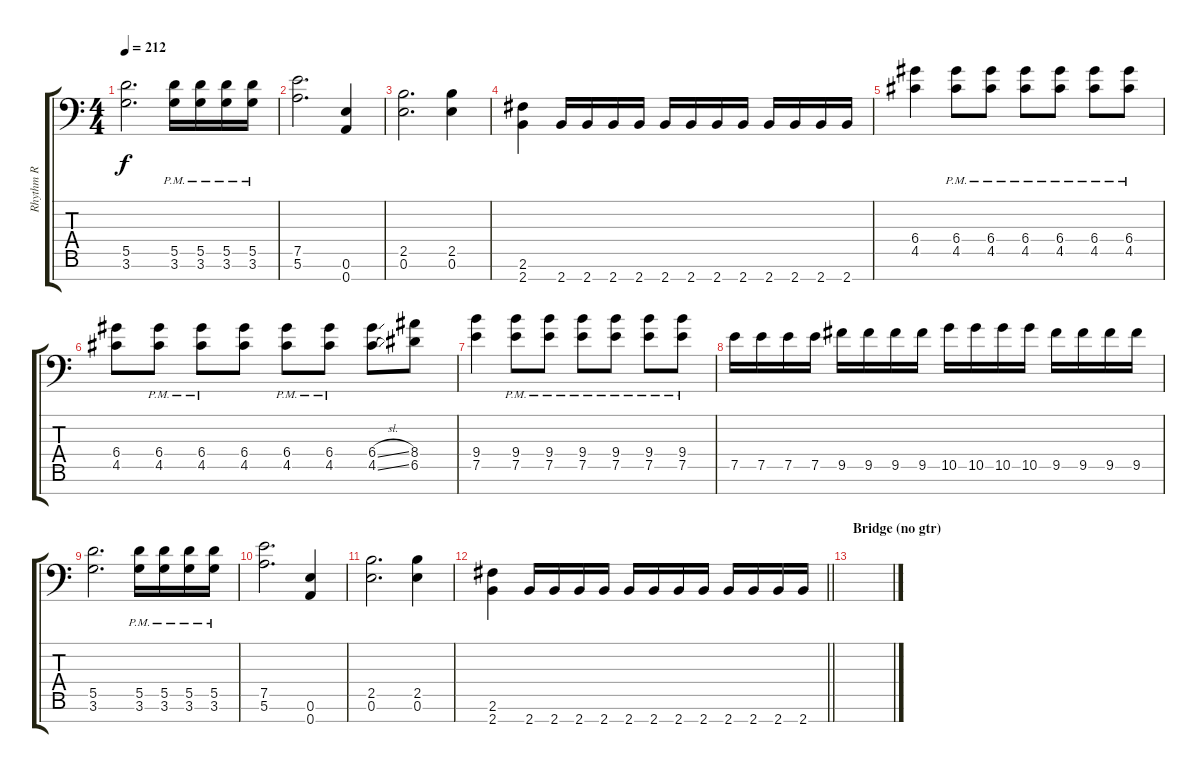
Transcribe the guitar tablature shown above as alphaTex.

\track ("Rhythm R" "Rhythm R") {instrument overdrivenguitar}
\staff {score tabs}
\tuning (E4 B3 G3 D3 A2 E2 A1) {hide}
\ts (4 4)
\tempo 212
\clef f4
\ks c
(5.5 3.6).2{d dy f} (5.5{pm} 3.6{pm}).16 (5.5{pm} 3.6{pm}).16 (5.5{pm} 3.6{pm}).16 (5.5{pm} 3.6{pm}).16 |
(7.5 5.6).2{d} (0.6 0.7).4 |
(2.5 0.6).2{d} (2.5 0.6).4 |
(2.6 2.7).4 2.7.16 2.7.16 2.7.16 2.7.16 2.7.16 2.7.16 2.7.16 2.7.16 2.7.16 2.7.16 2.7.16 2.7.16 |
(6.4 4.5).4 (6.4{pm} 4.5{pm}).8 (6.4{pm} 4.5{pm}).8 (6.4{pm} 4.5{pm}).8 (6.4{pm} 4.5{pm}).8 (6.4{pm} 4.5{pm}).8 (6.4{pm} 4.5{pm}).8 |
(6.4 4.5).8 (6.4{pm} 4.5{pm}).8 (6.4{pm} 4.5{pm}).8 (6.4 4.5).8 (6.4{pm} 4.5{pm}).8 (6.4{pm} 4.5{pm}).8 (6.4{sl} 4.5{sl}).8 (8.4 6.5).8 |
(9.4 7.5).4 (9.4{pm} 7.5{pm}).8 (9.4{pm} 7.5{pm}).8 (9.4{pm} 7.5{pm}).8 (9.4{pm} 7.5{pm}).8 (9.4{pm} 7.5{pm}).8 (9.4{pm} 7.5{pm}).8 |
7.5.16 7.5.16 7.5.16 7.5.16 9.5.16 9.5.16 9.5.16 9.5.16 10.5.16 10.5.16 10.5.16 10.5.16 9.5.16 9.5.16 9.5.16 9.5.16 |
(5.5 3.6).2{d} (5.5{pm} 3.6{pm}).16 (5.5{pm} 3.6{pm}).16 (5.5{pm} 3.6{pm}).16 (5.5{pm} 3.6{pm}).16 |
(7.5 5.6).2{d} (0.6 0.7).4 |
(2.5 0.6).2{d} (2.5 0.6).4 |
\barLineRight lightlight
(2.6 2.7).4 2.7.16 2.7.16 2.7.16 2.7.16 2.7.16 2.7.16 2.7.16 2.7.16 2.7.16 2.7.16 2.7.16 2.7.16 |
\section ("" "Bridge (no gtr)")
